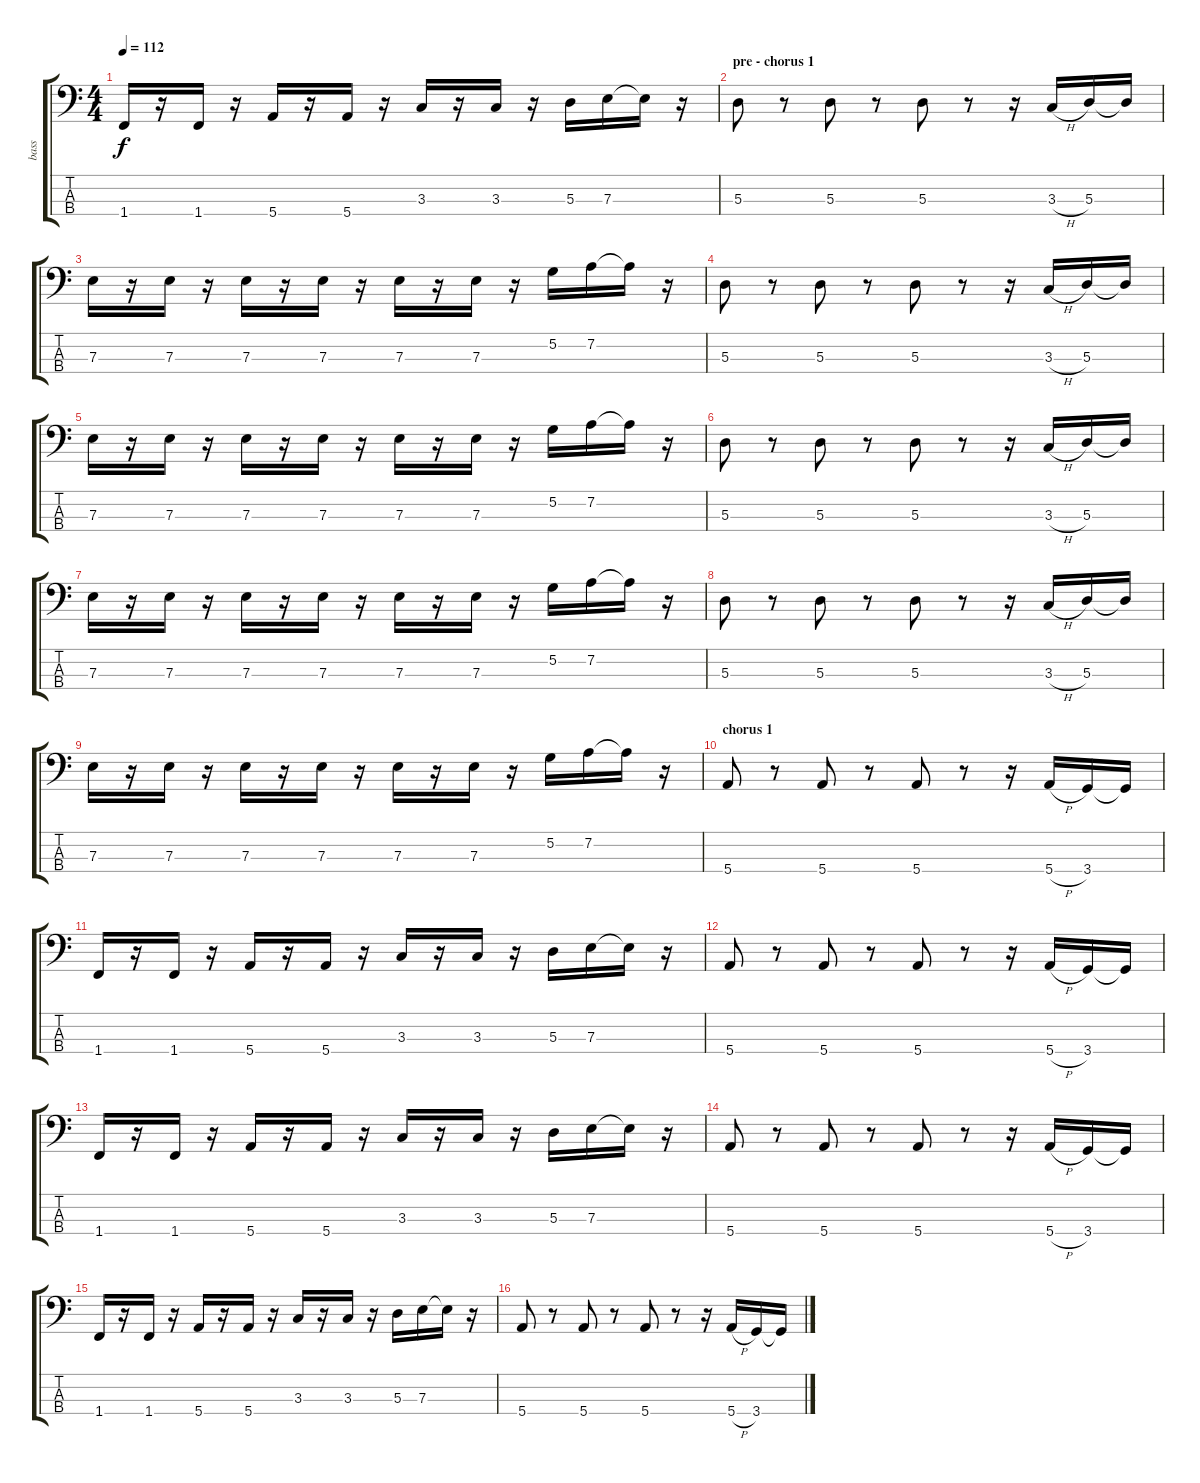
\track ("bass" "bass") {instrument acousticbass}
\staff {score tabs}
\tuning (G2 D2 A1 E1) {hide}
\ts (4 4)
\tempo 112
\clef f4
\ks c
1.4.16{dy f} r.16 1.4.16 r.16 5.4.16 r.16 5.4.16 r.16 3.3.16 r.16 3.3.16 r.16 5.3.16 7.3.16 7.3{t}.16 r.16 |
\section ("" "pre - chorus 1")
5.3.8 r.8 5.3.8 r.8 5.3.8 r.8 r.16 3.3{h}.16 5.3.16 5.3{t}.16 |
7.3.16 r.16 7.3.16 r.16 7.3.16 r.16 7.3.16 r.16 7.3.16 r.16 7.3.16 r.16 5.2.16 7.2.16 7.2{t}.16 r.16 |
5.3.8 r.8 5.3.8 r.8 5.3.8 r.8 r.16 3.3{h}.16 5.3.16 5.3{t}.16 |
7.3.16 r.16 7.3.16 r.16 7.3.16 r.16 7.3.16 r.16 7.3.16 r.16 7.3.16 r.16 5.2.16 7.2.16 7.2{t}.16 r.16 |
5.3.8 r.8 5.3.8 r.8 5.3.8 r.8 r.16 3.3{h}.16 5.3.16 5.3{t}.16 |
7.3.16 r.16 7.3.16 r.16 7.3.16 r.16 7.3.16 r.16 7.3.16 r.16 7.3.16 r.16 5.2.16 7.2.16 7.2{t}.16 r.16 |
5.3.8 r.8 5.3.8 r.8 5.3.8 r.8 r.16 3.3{h}.16 5.3.16 5.3{t}.16 |
7.3.16 r.16 7.3.16 r.16 7.3.16 r.16 7.3.16 r.16 7.3.16 r.16 7.3.16 r.16 5.2.16 7.2.16 7.2{t}.16 r.16 |
\section ("" "chorus 1")
5.4.8 r.8 5.4.8 r.8 5.4.8 r.8 r.16 5.4{h}.16 3.4.16 3.4{t}.16 |
1.4.16 r.16 1.4.16 r.16 5.4.16 r.16 5.4.16 r.16 3.3.16 r.16 3.3.16 r.16 5.3.16 7.3.16 7.3{t}.16 r.16 |
5.4.8 r.8 5.4.8 r.8 5.4.8 r.8 r.16 5.4{h}.16 3.4.16 3.4{t}.16 |
1.4.16 r.16 1.4.16 r.16 5.4.16 r.16 5.4.16 r.16 3.3.16 r.16 3.3.16 r.16 5.3.16 7.3.16 7.3{t}.16 r.16 |
5.4.8 r.8 5.4.8 r.8 5.4.8 r.8 r.16 5.4{h}.16 3.4.16 3.4{t}.16 |
1.4.16 r.16 1.4.16 r.16 5.4.16 r.16 5.4.16 r.16 3.3.16 r.16 3.3.16 r.16 5.3.16 7.3.16 7.3{t}.16 r.16 |
5.4.8 r.8 5.4.8 r.8 5.4.8 r.8 r.16 5.4{h}.16 3.4.16 3.4{t}.16
